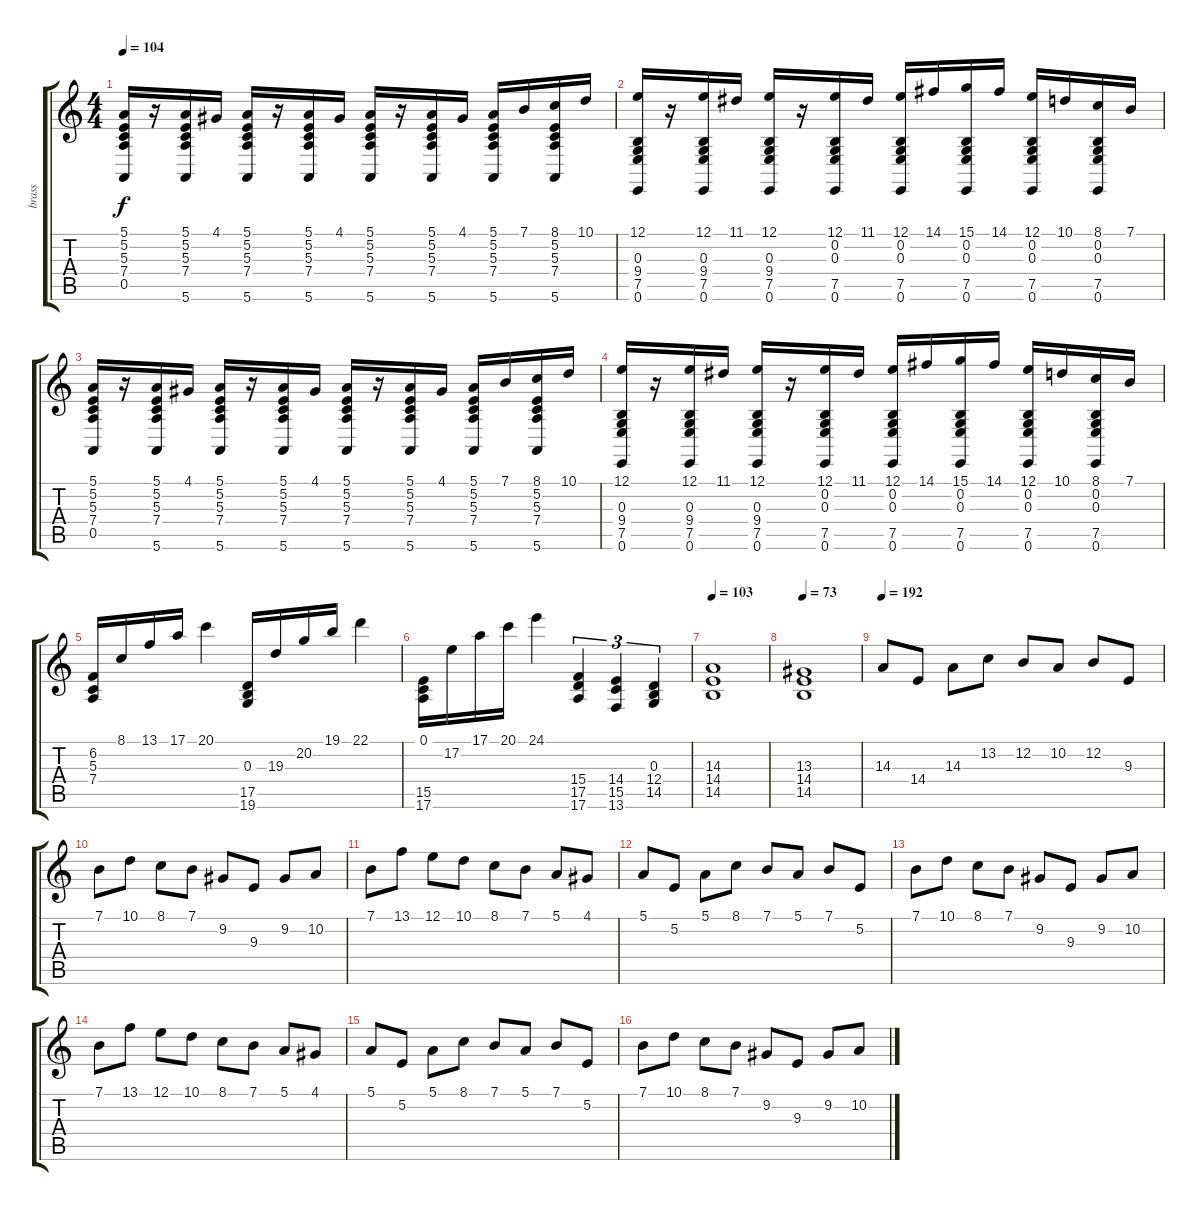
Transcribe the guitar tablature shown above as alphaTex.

\track ("brass" "brass") {instrument stringensemble1}
\staff {score tabs}
\tuning (E4 B3 G3 D3 A2 E2) {hide}
\ts (4 4)
\tempo 104
\clef g2
\ks c
(5.1 5.2 5.3 7.4 0.5).16{dy f} r.16 (5.1 5.2 5.3 7.4 5.6).16 4.1.16 (5.1 5.2 5.3 7.4 5.6).16 r.16 (5.1 5.2 5.3 7.4 5.6).16 4.1.16 (5.1 5.2 5.3 7.4 5.6).16 r.16 (5.1 5.2 5.3 7.4 5.6).16 4.1.16 (5.1 5.2 5.3 7.4 5.6).16 7.1.16 (8.1 5.2 5.3 7.4 5.6).16 10.1.16 |
(12.1 0.3 9.4 7.5 0.6).16 r.16 (12.1 0.3 9.4 7.5 0.6).16 11.1.16 (12.1 0.3 9.4 7.5 0.6).16 r.16 (12.1 0.2 0.3 7.5 0.6).16 11.1.16 (12.1 0.2 0.3 7.5 0.6).16 14.1.16 (15.1 0.2 0.3 7.5 0.6).16 14.1.16 (12.1 0.2 0.3 7.5 0.6).16 10.1.16 (8.1 0.2 0.3 7.5 0.6).16 7.1.16 |
(5.1 5.2 5.3 7.4 0.5).16 r.16 (5.1 5.2 5.3 7.4 5.6).16 4.1.16 (5.1 5.2 5.3 7.4 5.6).16 r.16 (5.1 5.2 5.3 7.4 5.6).16 4.1.16 (5.1 5.2 5.3 7.4 5.6).16 r.16 (5.1 5.2 5.3 7.4 5.6).16 4.1.16 (5.1 5.2 5.3 7.4 5.6).16 7.1.16 (8.1 5.2 5.3 7.4 5.6).16 10.1.16 |
(12.1 0.3 9.4 7.5 0.6).16 r.16 (12.1 0.3 9.4 7.5 0.6).16 11.1.16 (12.1 0.3 9.4 7.5 0.6).16 r.16 (12.1 0.2 0.3 7.5 0.6).16 11.1.16 (12.1 0.2 0.3 7.5 0.6).16 14.1.16 (15.1 0.2 0.3 7.5 0.6).16 14.1.16 (12.1 0.2 0.3 7.5 0.6).16 10.1.16 (8.1 0.2 0.3 7.5 0.6).16 7.1.16 |
(6.2 5.3 7.4).16 8.1.16 13.1.16 17.1.16 20.1.4 (0.3 17.5 19.6).16 19.3.16 20.2.16 19.1.16 22.1.4 |
(0.1 15.5 17.6).16 17.2.16 17.1.16 20.1.16 24.1.4 (15.4 17.5 17.6).4{tu (3 2)} (14.4 15.5 13.6).4{tu (3 2)} (0.3 12.4 14.5).4{tu (3 2)} |
\tempo 103
(14.3 14.4 14.5).1 |
\tempo 73
(13.3 14.4 14.5).1 |
\tempo 192
14.3.8 14.4.8 14.3.8 13.2.8 12.2.8 10.2.8 12.2.8 9.3.8 |
7.1.8 10.1.8 8.1.8 7.1.8 9.2.8 9.3.8 9.2.8 10.2.8 |
7.1.8 13.1.8 12.1.8 10.1.8 8.1.8 7.1.8 5.1.8 4.1.8 |
5.1.8 5.2.8 5.1.8 8.1.8 7.1.8 5.1.8 7.1.8 5.2.8 |
7.1.8 10.1.8 8.1.8 7.1.8 9.2.8 9.3.8 9.2.8 10.2.8 |
7.1.8 13.1.8 12.1.8 10.1.8 8.1.8 7.1.8 5.1.8 4.1.8 |
5.1.8 5.2.8 5.1.8 8.1.8 7.1.8 5.1.8 7.1.8 5.2.8 |
7.1.8 10.1.8 8.1.8 7.1.8 9.2.8 9.3.8 9.2.8 10.2.8
